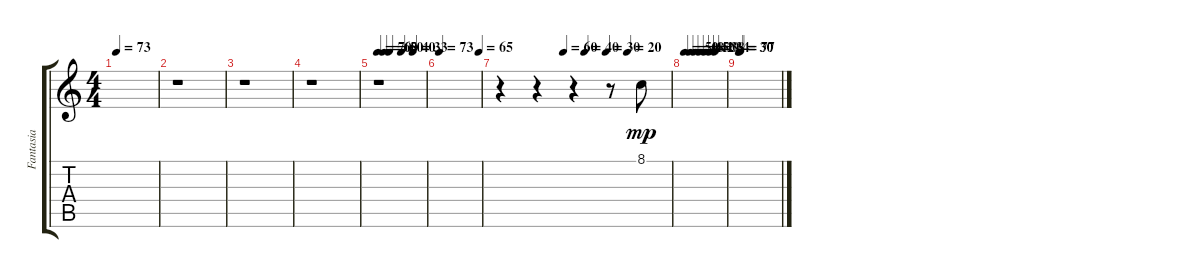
\track ("Fantasia" "Fantasia") {instrument fx7echoes}
\staff {score tabs}
\tuning (E4 B3 G3 D3 A2 E2) {hide}
\ts (4 4)
\tempo 73
\clef g2
\ks c
|
r.1 |
r.1 |
r.1 |
\tempo 70
\tempo (60 0.125)
\tempo (50 0.25)
\tempo (40 0.5)
\tempo (33 0.75)
r.1 |
\tempo 73
\tempo (65 0.96875)
|
\tempo (60 0.375)
\tempo (40 0.5)
\tempo (30 0.625)
\tempo (20 0.75)
r.4 r.4 r.4 r.8 8.1.8{dy mp instrument seashore} |
\tempo 50
\tempo (48 0.125)
\tempo (45 0.25)
\tempo (42 0.375)
\tempo (40 0.5)
\tempo (38 0.625)
\tempo (34 0.75)
|
\tempo 30
\tempo (77 0.03125)
